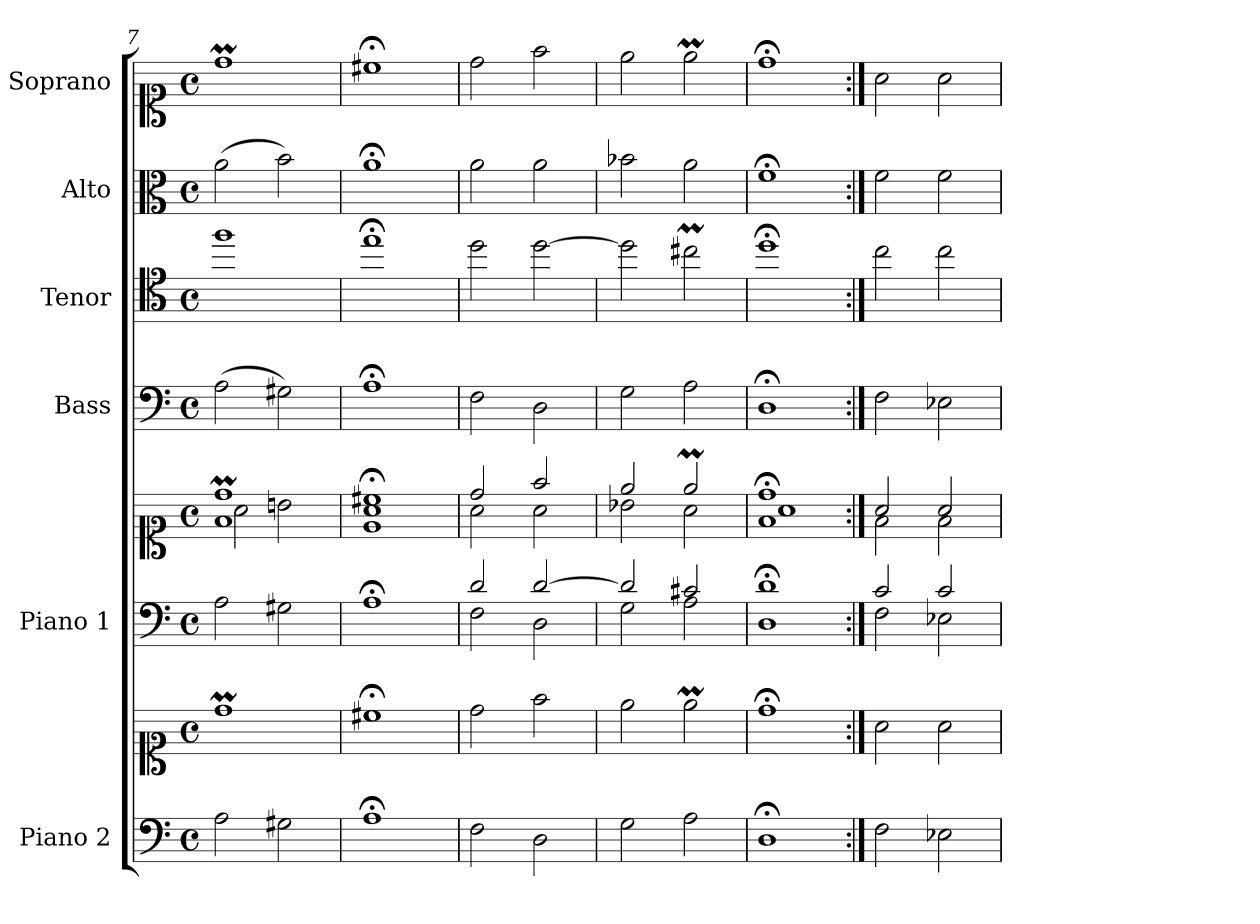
**kern	**kern	**kern	**kern	**kern	**kern	**kern	**kern
*part6	*part6	*part5	*part5	*part4	*part3	*part2	*part1
*staff8	*staff7	*staff6	*staff5	*staff4	*staff3	*staff2	*staff1
*I"Piano 2	*	*I"Piano 1	*	*I"Bass	*I"Tenor	*I"Alto	*I"Soprano
*I'Pno 2	*	*I'Pno 1	*	*I'B.	*I'T.	*I'A.	*I'S.
*clefF4	*clefC1	*clefF4	*clefC1	*clefF4	*clefC4	*clefC3	*clefC1
*	*	*	*	*	*ITrd7c12	*	*
*k[]	*k[]	*k[]	*k[]	*k[]	*k[]	*k[]	*k[]
*M4/4	*M4/4	*M4/4	*M4/4	*M4/4	*M4/4	*M4/4	*M4/4
*met(c)	*met(c)	*met(c)	*met(c)	*met(c)	*met(c)	*met(c)	*met(c)
=7	=7	=7	=7	=7	=7	=7	=7
*	*	*	*^	*	*	*	*
*	*	*	*	*^	*	*	*	*
2A\	1ddM\	2A\	1ddM/	1f\	2a\	(2A\	1f\	(2a\	1ddM\
2G#X\	.	2G#X\	.	.	2bn\	2G#X\)	.	2b\)	.
=8	=8	=8	=8	=8	=8	=8	=8	=8	=8
1A;\	1cc#X;<\	1A;\	1cc#X;</	1e\	1a\	1A;<\	1e;<\	1a;<\	1cc#X;<\
*	*	*	*	*v	*v	*	*	*	*
=9	=9	=9	=9	=9	=9	=9	=9	=9
*	*	*^	*	*	*	*	*	*
2F\	2dd\	2d/	2F\	2dd/	2a\	2F\	2d\	2a\	2dd\
2D\	2ff\	[>2d/	2D\	2ff/	2a\	2D\	[>2d\	2a\	2ff\
=10	=10	=10	=10	=10	=10	=10	=10	=10	=10
2G\	2ee\	2d/]	2G\	2ee/	2b-X\	2G\	2d\]	2b-X\	2ee\
2A\	2eem\	2c#X/	2A\	2eem/	2a\	2A\	2c#Xm\	2a\	2eem\
=11	=11	=11	=11	=11	=11	=11	=11	=11	=11
*	*	*	*	*	*^	*	*	*	*
1D;\	1dd;<\	1d;/	1D\	1dd;</	1f\	1a\	1D;<\	1d;<\	1f;<\	1dd;<\
*	*	*	*	*	*v	*v	*	*	*	*
=12:|!	=12:|!	=12:|!	=12:|!	=12:|!	=12:|!	=12:|!	=12:|!	=12:|!	=12:|!
2F\	2a\	2c/	2F\	2a/	2f\	2F\	2c\	2f\	2a\
2E-X\	2a\	2c/	2E-X\	2a/	2f\	2E-X\	2c\	2f\	2a\
*	*	*v	*v	*	*	*	*	*	*
*	*	*	*v	*v	*	*	*	*
=	=	=	=	=	=	=	=
*-	*-	*-	*-	*-	*-	*-	*-
